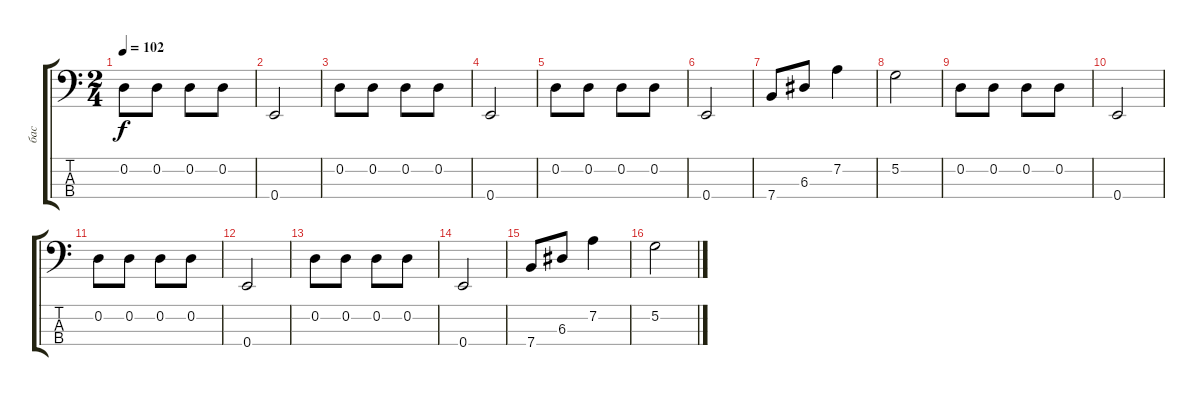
\track ("бас" "бас") {instrument acousticbass}
\staff {score tabs}
\tuning (G2 D2 A1 E1) {hide}
\ts (2 4)
\tempo 102
\clef f4
\ks c
0.2.8{dy f instrument acousticbass} 0.2.8 0.2.8 0.2.8 |
0.4.2 |
0.2.8 0.2.8 0.2.8 0.2.8 |
0.4.2 |
0.2.8 0.2.8 0.2.8 0.2.8 |
0.4.2 |
7.4.8 6.3.8 7.2.4 |
5.2.2 |
0.2.8 0.2.8 0.2.8 0.2.8 |
0.4.2 |
0.2.8 0.2.8 0.2.8 0.2.8 |
0.4.2 |
0.2.8 0.2.8 0.2.8 0.2.8 |
0.4.2 |
7.4.8 6.3.8 7.2.4 |
5.2.2
